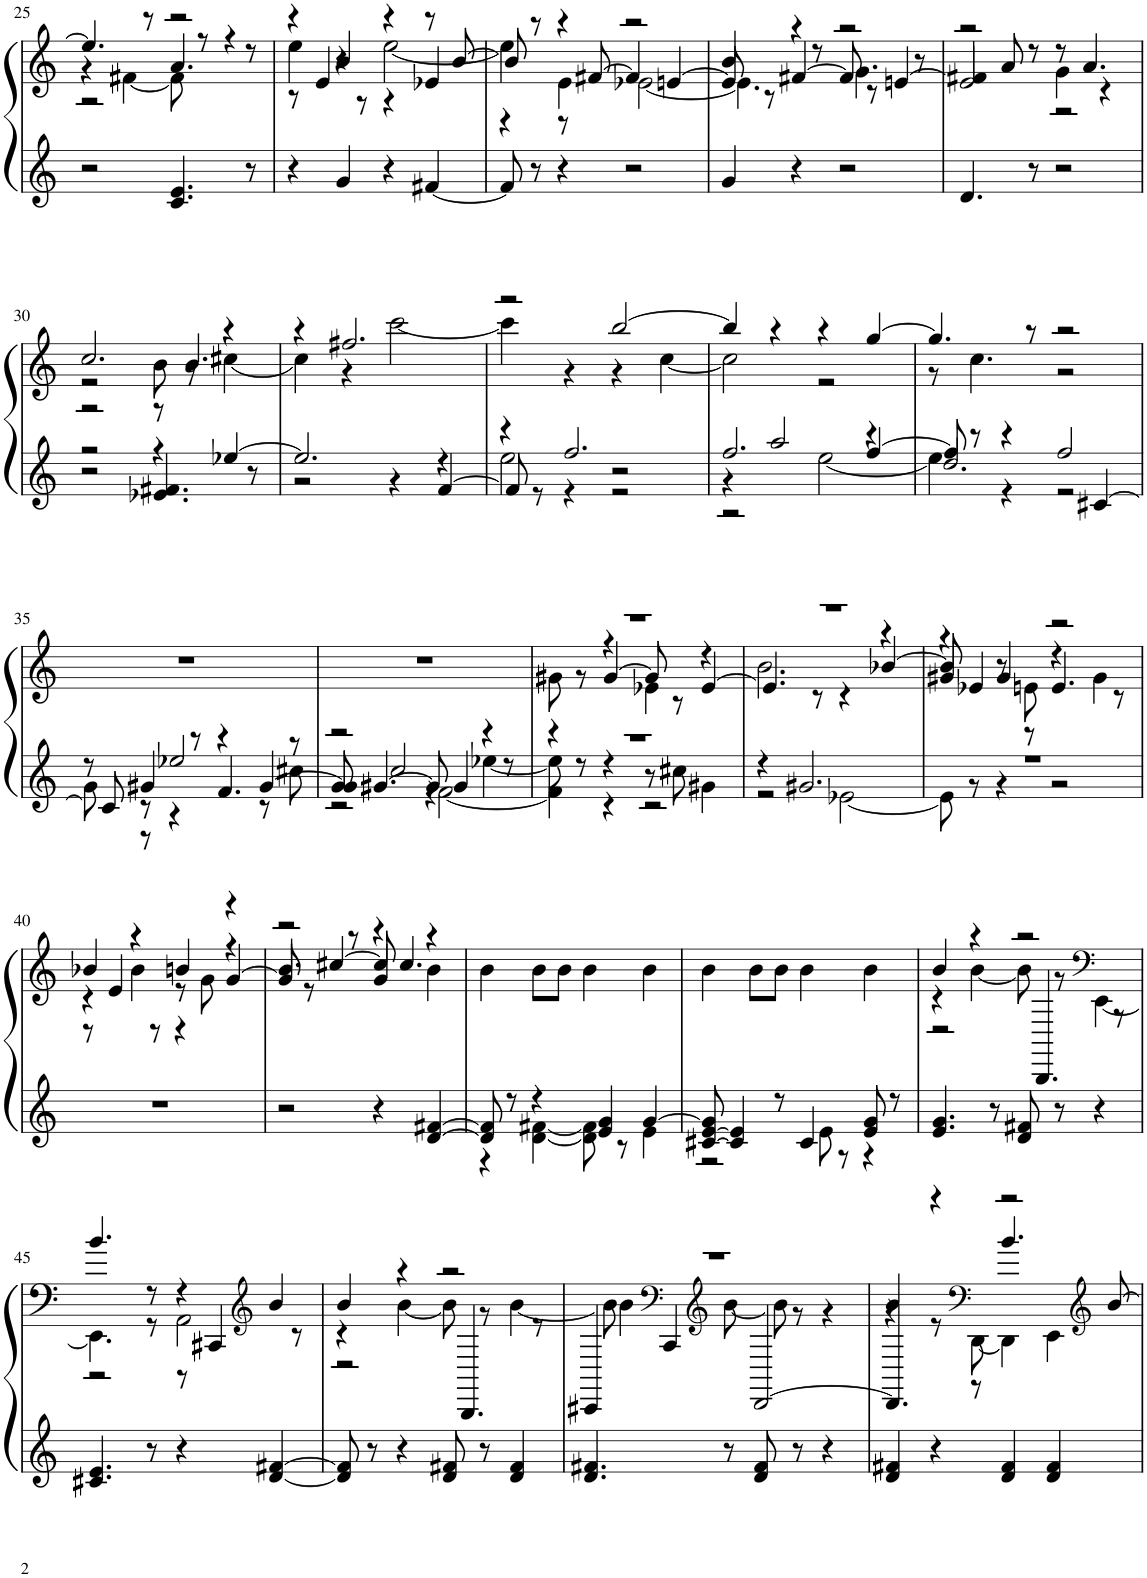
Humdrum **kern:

**kern	**kern
*part1	*part1
*staff2	*staff1
*I"Piano	*
*I'P-no	*
!!LO:PB:g=z
*clefG2	*clefG2
*k[]	*k[]
*M4/4	*M4/4
=25	=25
*	*^
*	*	*^
2r	4.ee/]	4r	2r
.	.	[4f#X\	.
.	8r	.	.
4.c/ 4.e/	2r	8f#\]	4.a/
.	.	8r	.
.	.	4r	.
8r	.	.	8r
=26	=26	=26	=26
4r	4r	4ee\	8r
.	.	.	4e/
4g/	4b/	4r	.
.	.	.	8r
4r	4r	[2ee\	4r
[4f#X/	8r	.	4e-X/
.	[8b/	.	.
=27	=27	=27	=27
8f#/]	8b/]	4ee\]	4r
8r	8r	.	.
4r	4r	4e\	8r
.	.	.	[8f#X/
2r	2r	[2e-X\	4f#/]
.	.	.	[4en/
=28	=28	=28	=28
4g/	4b/	4.e-\]	8e/]
.	.	.	8r
4r	4r	.	[4f#X/
.	.	8r	.
2r	2r	4.g\	8f#/]
.	.	.	8r
.	.	.	[4en/
.	.	8r	.
=29	=29	=29	=29
4.d/	4f#X/	2r	2e/]
.	8a/	.	.
8r	8r	.	.
2r	8r	4g\	2r
.	4.a/	.	.
.	.	4r	.
!!LO:LB:g=z	!!	!!
=30	=30	=30	=30
*^	*	*	*
2r	2r	2.cc/	2r	2r
4r	4.e-X/ 4.f#X/	.	8b\	8r
.	.	.	8r	4.b/
[4ee-X/	.	4r	[4cc#X\	.
.	8r	.	.	.
*	*	*	*v	*v
=31	=31	=31	=31
2.ee-/]	2r	4r	4cc#\]
.	.	2.ff#X/	4r
.	4r	.	[2ccc\
4r	[4f/	.	.
=32	=32	=32	=32
*	*^	*	*
4r	2ee\	8f/]	2r	4ccc\]
.	.	8r	.	.
2.ff/	.	4r	.	4r
.	2r	2r	[2bb/	4r
.	.	.	.	[4cc\
=33	=33	=33	=33	=33
2.ff/	4r	2r	4bb/]	2cc\]
.	2aa/	.	4r	.
.	.	[2ee\	4r	2r
[4ff/	4r	.	[4gg/	.
=34	=34	=34	=34	=34
8ff/]	2.dd/	4ee\]	4.gg/]	8r
8r	.	.	.	4.cc\
4r	.	4r	.	.
.	.	.	8r	.
2ff/	.	2r	2r	2r
.	[4c#X/	.	.	.
*	*	*	*v	*v
!!LO:LB:g=z
=35	=35	=35	=35
8r	8g\	8c#/]	1r
4g#X/	8r	8r	.
.	4r	2ee-X/	.
8r	.	.	.
4.f/	4r	.	.
.	8r	[4g#/	.
8r	8cc#X\	.	.
=36	=36	=36	=36
*	*	*^	*
4g/	2r	8g#/]	2r	1r
.	.	[4.g#X/	.	.
2cc/	.	.	.	.
.	4r	8g#/]	[2f\	.
.	.	4g#/	.	.
4r	[4ee-X\	.	.	.
.	.	8r	.	.
*	*	*v	*v	*
=37	=37	=37	=37
*	*	*	*^
*	*	*	*	*^
1r	8ee-\]	4f\]	1r	8g#X\	4r
.	8r	.	.	8r	.
.	4r	4r	.	4r	[4g#/
.	8r	2r	.	4e-X\	8g#/]
.	8cc#X\	.	.	.	8r
.	4g#X\	.	.	4r	[4e-/
*	*v	*v	*	*	*
=38	=38	=38	=38	=38
4r	2r	1r	2.b\	4.e-/]
2.g#X/	.	.	.	.
.	.	.	.	8r
.	[2e-X\	.	.	4r
.	.	.	4r	[4b-X/
=39	=39	=39	=39	=39
1r	8e-\]	4g#X/	4r	8b-/]
.	8r	.	.	4e-X/
.	4r	4g#/	8r	.
.	.	.	8en\	8r
.	2r	2r	4r	4.e/
.	.	.	4g#\	.
.	.	.	.	8r
*v	*v	*	*	*
!!LO:LB:g=z	!!	!!
=40	=40	=40	=40
1r	4b-X/	4r	8r
.	.	.	4e/
.	4r	4b-\	.
.	.	.	8r
.	4bn/	8r	4r
.	.	8g\	.
.	4r	4r	[4g/
=41	=41	=41	=41
2r	4.b/	2r	8g/]
.	.	.	8r
.	.	.	[4cc#X/
.	8r	.	.
4r	4g/	4r	8cc#/]
.	.	.	4.cc#/
[4d/ [4f#X/	4r	4b\	.
*	*v	*v	*v
=42	=42
*^	*
8d/] 8f#/]	4r	4b\
8r	.	.
4r	[4d\ [4f#X\	8b\L
.	.	8b\J
4e/ 4g/	8d\] 8f#\]	4b\
.	8r	.
[4g/	4e\	4b\
=43	=43	=43
[8c#X/ [8e/ 8g/]	2r	4b\
4c#/] 4e/]	.	.
.	.	8b\L
8r	.	8b\J
4c#/	8e\	4b\
.	8r	.
8e/ 8g/	4r	4b\
8r	.	.
*v	*v	*
=44	=44
*	*^
*	*	*^
4.e/ 4.g/	4b/	4r	2r
.	4r	[4b\	.
8r	.	.	.
8d/ 8f#X/	2r	8b\]	4.BBB/
8r	.	8r	.
*	*clefF4	*	*
4r	.	[4EE\	.
.	.	.	8r
!!LO:LB:g=z	!!	!!
=45	=45	=45	=45
4.c#X/ 4.e/	4.b/	4.EE\]	2r
8r	8r	8r	.
4r	4r	2AA\	8r
.	.	.	4CC#X/
*	*clefG2	*	*
[4d/ [4f#X/	4b/	.	.
.	.	.	8r
=46	=46	=46	=46
8d/] 8f#/]	4b/	4r	2r
8r	.	.	.
4r	4r	[4b\	.
8d/ 8f#X/	2r	8b\]	4.BBB/
8r	.	8r	.
4d/ 4f#/	.	[4b\	.
.	.	.	8r
=47	=47	=47	=47
4.d/ 4.f#X/	1r	8b\]	4CC#X/
.	.	4b\	.
*	*clefF4	*	*
.	.	.	4CC#/
*	*clefG2	*	*
8r	.	[8b\	.
8d/ 8f#/	.	8b\]	[2DD/
8r	.	8r	.
4r	.	4r	.
=48	=48	=48	=48
4d/ 4f#X/	4b/	4r	4.DD/]
4r	4r	8r	.
*	*clefF4	*	*
.	.	[8DD\	8r
4d/ 4f#/	2r	4DD\]	4.b/
4d/ 4f#/	.	4EE\	.
*	*clefG2	*	*
.	.	.	[8b/
*	*v	*v	*v
=	=
*-	*-
